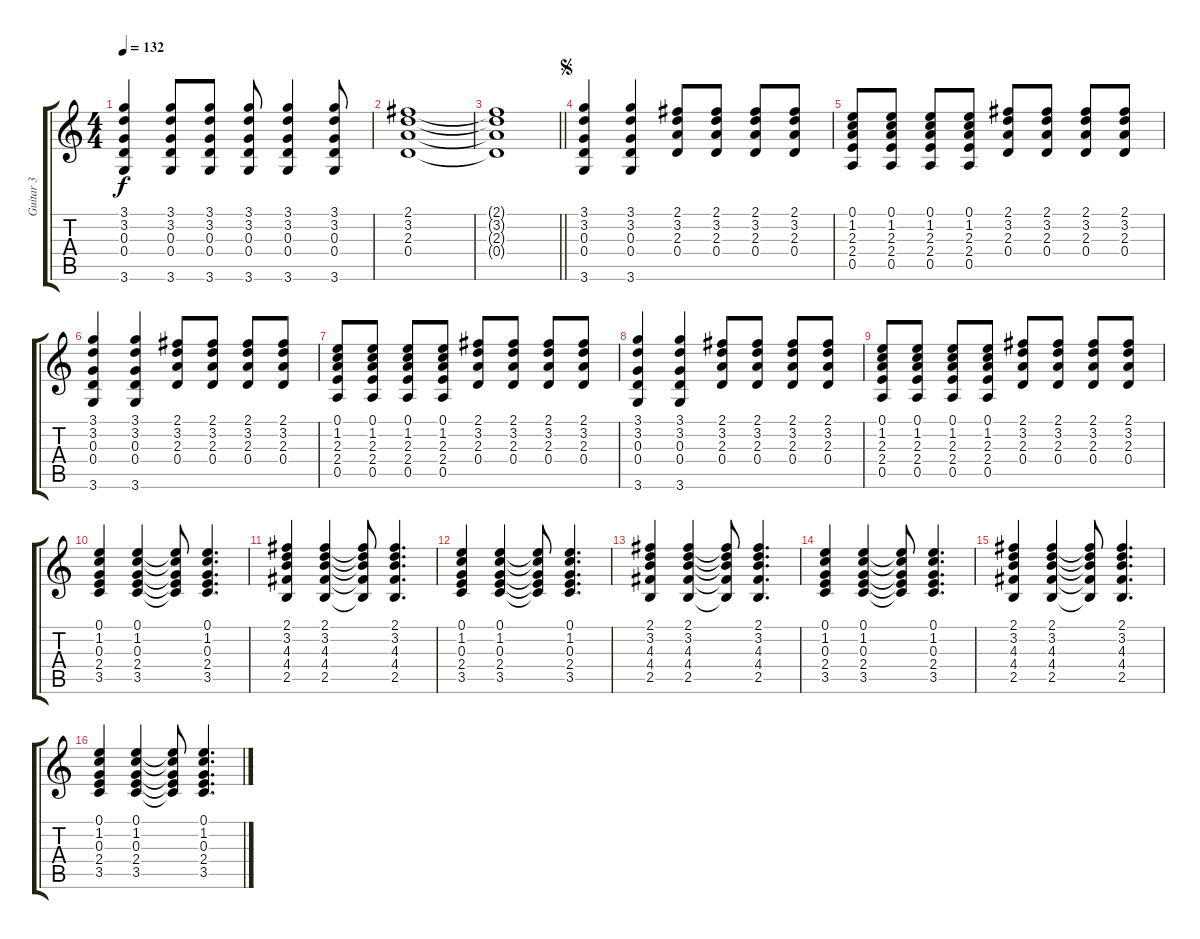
\track ("Guitar 3" "Guitar 3") {instrument acousticguitarsteel}
\staff {score tabs}
\tuning (E4 B3 G3 D3 A2 E2) {hide}
\ts (4 4)
\tempo 132
\clef g2
\ks c
(3.1 3.2 0.3 0.4 3.6).4{dy f} (3.1 3.2 0.3 0.4 3.6).8 (3.1 3.2 0.3 0.4 3.6).8 (3.1 3.2 0.3 0.4 3.6).8 (3.1 3.2 0.3 0.4 3.6).4 (3.1 3.2 0.3 0.4 3.6).8 |
(2.1 3.2 2.3 0.4).1 |
\barLineRight lightlight
(2.1{t} 3.2{t} 2.3{t} 0.4{t}).1 |
\jump segno
(3.1 3.2 0.3 0.4 3.6).4 (3.1 3.2 0.3 0.4 3.6).4 (2.1 3.2 2.3 0.4).8 (2.1 3.2 2.3 0.4).8 (2.1 3.2 2.3 0.4).8 (2.1 3.2 2.3 0.4).8 |
(0.1 1.2 2.3 2.4 0.5).8 (0.1 1.2 2.3 2.4 0.5).8 (0.1 1.2 2.3 2.4 0.5).8 (0.1 1.2 2.3 2.4 0.5).8 (2.1 3.2 2.3 0.4).8 (2.1 3.2 2.3 0.4).8 (2.1 3.2 2.3 0.4).8 (2.1 3.2 2.3 0.4).8 |
(3.1 3.2 0.3 0.4 3.6).4 (3.1 3.2 0.3 0.4 3.6).4 (2.1 3.2 2.3 0.4).8 (2.1 3.2 2.3 0.4).8 (2.1 3.2 2.3 0.4).8 (2.1 3.2 2.3 0.4).8 |
(0.1 1.2 2.3 2.4 0.5).8 (0.1 1.2 2.3 2.4 0.5).8 (0.1 1.2 2.3 2.4 0.5).8 (0.1 1.2 2.3 2.4 0.5).8 (2.1 3.2 2.3 0.4).8 (2.1 3.2 2.3 0.4).8 (2.1 3.2 2.3 0.4).8 (2.1 3.2 2.3 0.4).8 |
(3.1 3.2 0.3 0.4 3.6).4 (3.1 3.2 0.3 0.4 3.6).4 (2.1 3.2 2.3 0.4).8 (2.1 3.2 2.3 0.4).8 (2.1 3.2 2.3 0.4).8 (2.1 3.2 2.3 0.4).8 |
(0.1 1.2 2.3 2.4 0.5).8 (0.1 1.2 2.3 2.4 0.5).8 (0.1 1.2 2.3 2.4 0.5).8 (0.1 1.2 2.3 2.4 0.5).8 (2.1 3.2 2.3 0.4).8 (2.1 3.2 2.3 0.4).8 (2.1 3.2 2.3 0.4).8 (2.1 3.2 2.3 0.4).8 |
(0.1 1.2 0.3 2.4 3.5).4 (0.1 1.2 0.3 2.4 3.5).4 (0.1{t} 1.2{t} 0.3{t} 2.4{t} 3.5{t}).8 (0.1 1.2 0.3 2.4 3.5).4{d} |
(2.1 3.2 4.3 4.4 2.5).4 (2.1 3.2 4.3 4.4 2.5).4 (2.1{t} 3.2{t} 4.3{t} 4.4{t} 2.5{t}).8 (2.1 3.2 4.3 4.4 2.5).4{d} |
(0.1 1.2 0.3 2.4 3.5).4 (0.1 1.2 0.3 2.4 3.5).4 (0.1{t} 1.2{t} 0.3{t} 2.4{t} 3.5{t}).8 (0.1 1.2 0.3 2.4 3.5).4{d} |
(2.1 3.2 4.3 4.4 2.5).4 (2.1 3.2 4.3 4.4 2.5).4 (2.1{t} 3.2{t} 4.3{t} 4.4{t} 2.5{t}).8 (2.1 3.2 4.3 4.4 2.5).4{d} |
(0.1 1.2 0.3 2.4 3.5).4 (0.1 1.2 0.3 2.4 3.5).4 (0.1{t} 1.2{t} 0.3{t} 2.4{t} 3.5{t}).8 (0.1 1.2 0.3 2.4 3.5).4{d} |
(2.1 3.2 4.3 4.4 2.5).4 (2.1 3.2 4.3 4.4 2.5).4 (2.1{t} 3.2{t} 4.3{t} 4.4{t} 2.5{t}).8 (2.1 3.2 4.3 4.4 2.5).4{d} |
(0.1 1.2 0.3 2.4 3.5).4 (0.1 1.2 0.3 2.4 3.5).4 (0.1{t} 1.2{t} 0.3{t} 2.4{t} 3.5{t}).8 (0.1 1.2 0.3 2.4 3.5).4{d}
